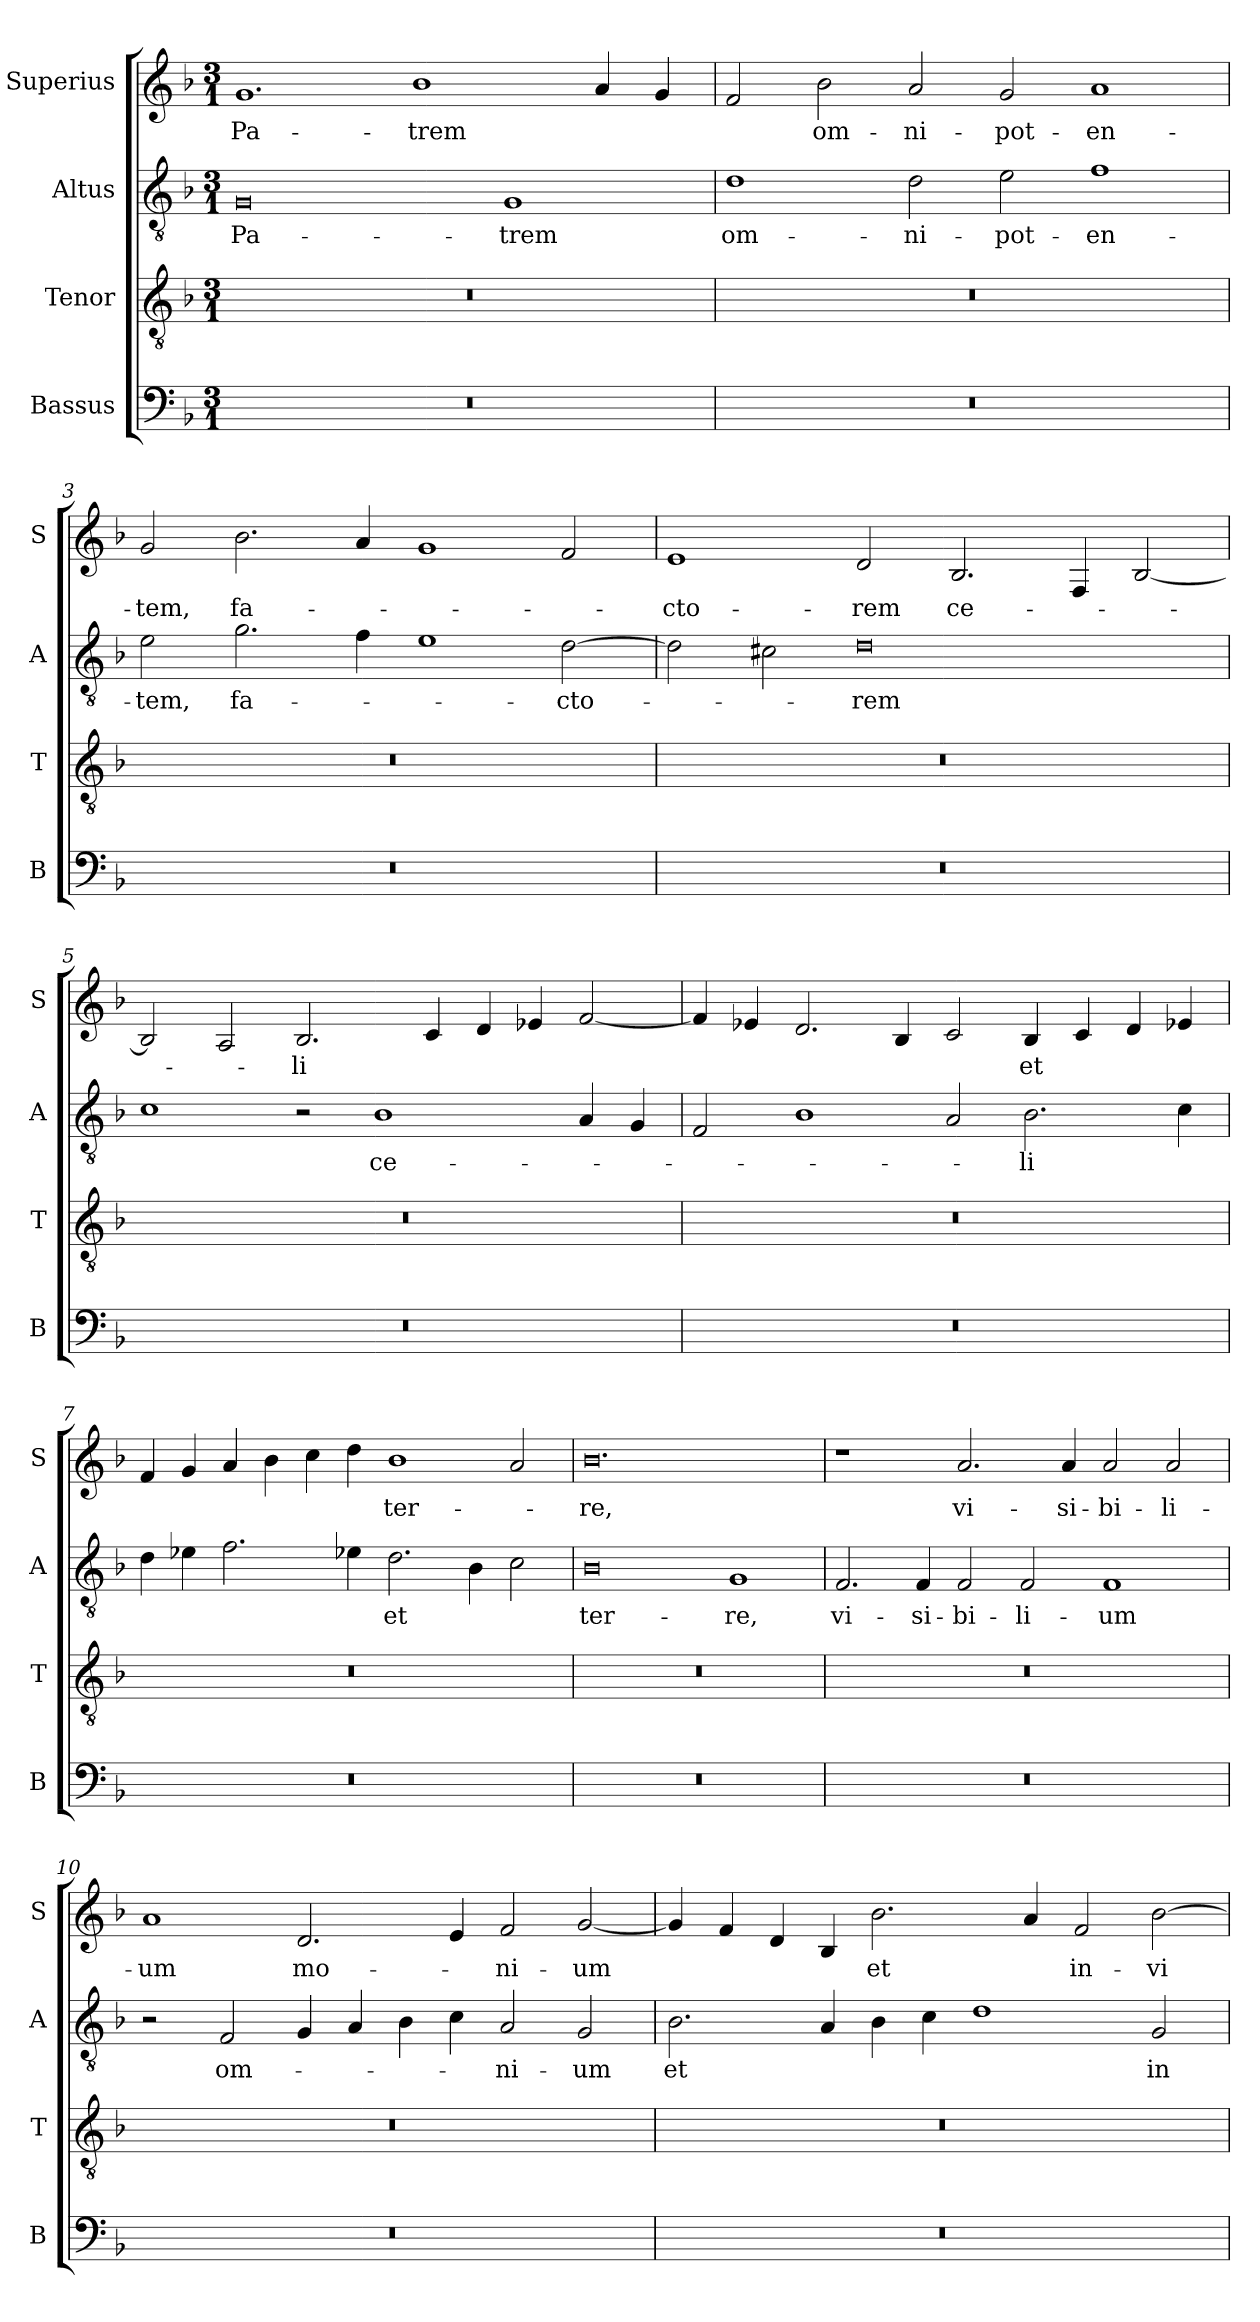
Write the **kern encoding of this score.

**kern	**kern	**kern	**text	**kern	**text
*part4	*part3	*part2	*part2	*part1	*part1
*staff4	*staff3	*staff2	*staff2	*staff1	*staff1
*I"Bassus	*I"Tenor	*I"Altus	*	*I"Superius	*
*I'B	*I'T	*I'A	*	*I'S	*
*clefF4	*clefGv2	*clefGv2	*	*clefG2	*
*k[b-]	*k[b-]	*k[b-]	*	*k[b-]	*
*M3/1	*M3/1	*M3/1	*	*M3/1	*
=1	=1	=1	=1	=1	=1
0.r	0.r	0G	Pa-	1.g	Pa-
.	.	.	.	1b-	-trem
.	.	1G	-trem	.	.
.	.	.	.	4a	.
.	.	.	.	4g	.
=2	=2	=2	=2	=2	=2
0.r	0.r	1d	om-	2f	.
.	.	.	.	2b-	om-
.	.	2d	-ni-	2a	-ni-
.	.	2e	-pot-	2g	-pot-
.	.	1f	-en-	1a	-en-
=3	=3	=3	=3	=3	=3
0.r	0.r	2e	-tem,	2g	-tem,
.	.	2.g	fa-	2.b-	fa-
.	.	4f	.	4a	.
.	.	1e	.	1g	.
.	.	[2d	-cto-	2f	.
=4	=4	=4	=4	=4	=4
0.r	0.r	2d]	.	1e	-cto-
.	.	2c#X	.	.	.
.	.	0d	-rem	2d	-rem
.	.	.	.	2.B-	ce-
.	.	.	.	4F	.
.	.	.	.	[2B-	.
=5	=5	=5	=5	=5	=5
0.r	0.r	1c	.	2B-]	.
.	.	.	.	2A	.
.	.	2r	.	2.B-	-li
.	.	1B-	ce-	.	.
.	.	.	.	4c	.
.	.	.	.	4d	.
.	.	.	.	4e-X	.
.	.	4A	.	[2f	.
.	.	4G	.	.	.
=6	=6	=6	=6	=6	=6
0.r	0.r	2F	.	4f]	.
.	.	.	.	4e-X	.
.	.	1B-	.	2.d	.
.	.	.	.	4B-	.
.	.	2A	.	2c	.
!	!	!	!	!	!LO:LY:i
.	.	2.B-	-li	4B-	et
.	.	.	.	4c	.
.	.	.	.	4d	.
.	.	4c	.	4e-X	.
=7	=7	=7	=7	=7	=7
0.r	0.r	4d	.	4f	.
.	.	4e-X	.	4g	.
.	.	2.f	.	4a	.
.	.	.	.	4b-	.
.	.	.	.	4cc	.
.	.	4e-X	.	4dd	.
!	!	!	!	!	!LO:LY:i
.	.	2.d	et	1b-	ter-
.	.	4B-	.	.	.
.	.	2c	.	2a	.
=8	=8	=8	=8	=8	=8
!	!	!	!	!	!LO:LY:i
0.r	0.r	0B-	ter-	0.b-	-re,
.	.	1G	-re,	.	.
=9	=9	=9	=9	=9	=9
0.r	0.r	2.F	vi-	1r	.
.	.	4F	-si-	.	.
.	.	2F	-bi-	2.a	vi-
.	.	2F	-li-	.	.
.	.	.	.	4a	-si-
.	.	1F	-um	2a	-bi-
.	.	.	.	2a	-li-
=10	=10	=10	=10	=10	=10
0.r	0.r	2r	.	1a	-um
.	.	2F	om-	.	.
.	.	4G	.	2.d	mo-
.	.	4A	.	.	.
.	.	4B-	.	.	.
.	.	4c	.	4e	.
.	.	2A	-ni-	2f	-ni-
.	.	2G	-um	[2g	-um
=11	=11	=11	=11	=11	=11
0.r	0.r	2.B-	et	4g]	.
.	.	.	.	4f	.
.	.	.	.	4d	.
.	.	4A	.	4B-	.
.	.	4B-	.	2.b-	et
.	.	4c	.	.	.
.	.	1d	.	.	.
.	.	.	.	4a	.
.	.	.	.	2f	in-
.	.	2G	in-	[2b-	-vi-
=	=	=	=	=	=
*-	*-	*-	*-	*-	*-
